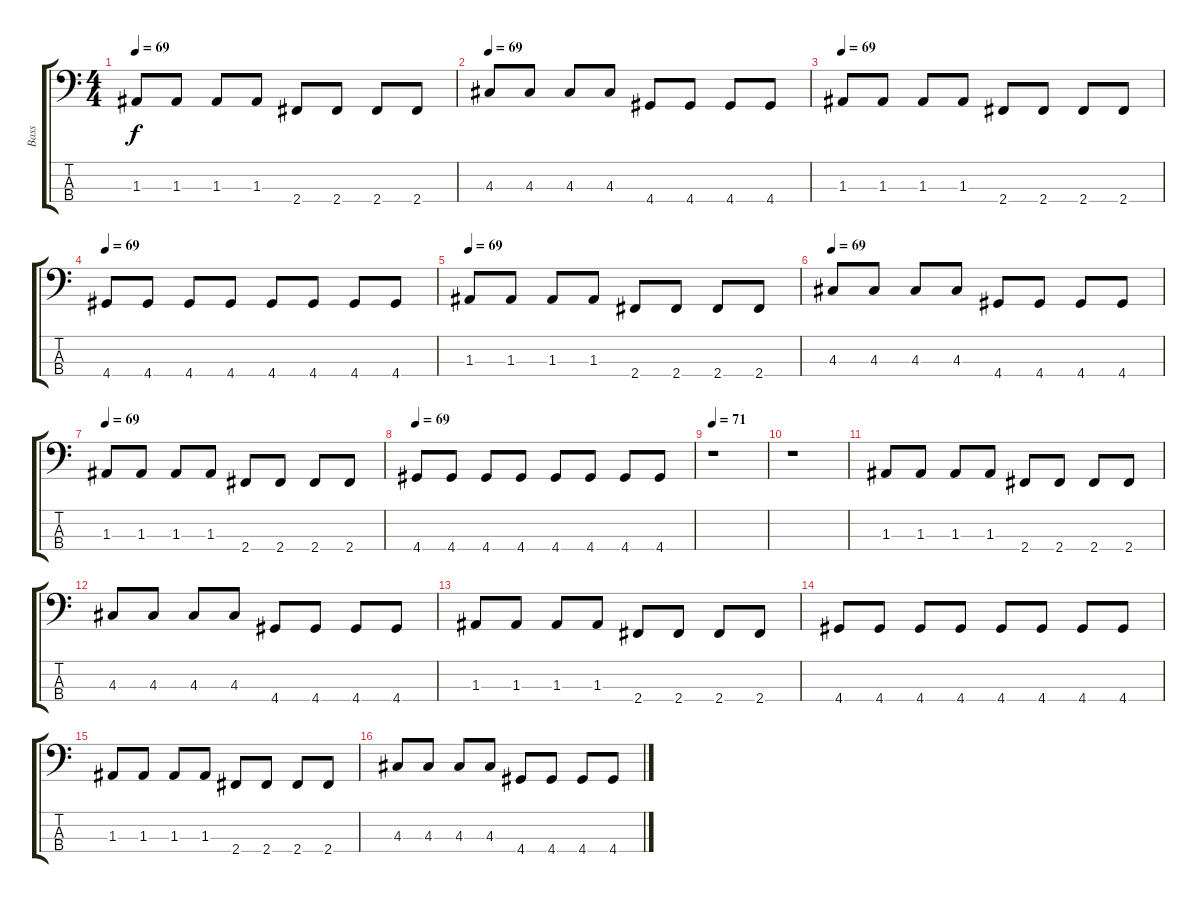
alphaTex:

\track ("Bass" "Bass") {instrument electricbasspick}
\staff {score tabs}
\tuning (G2 D2 A1 E1) {hide}
\ts (4 4)
\tempo 69
\clef f4
\ks c
1.3.8{dy f} 1.3.8 1.3.8 1.3.8 2.4.8 2.4.8 2.4.8 2.4.8 |
\tempo 69
4.3.8 4.3.8 4.3.8 4.3.8 4.4.8 4.4.8 4.4.8 4.4.8 |
\tempo 69
1.3.8 1.3.8 1.3.8 1.3.8 2.4.8 2.4.8 2.4.8 2.4.8 |
\tempo 69
4.4.8 4.4.8 4.4.8 4.4.8 4.4.8 4.4.8 4.4.8 4.4.8 |
\tempo 69
1.3.8 1.3.8 1.3.8 1.3.8 2.4.8 2.4.8 2.4.8 2.4.8 |
\tempo 69
4.3.8 4.3.8 4.3.8 4.3.8 4.4.8 4.4.8 4.4.8 4.4.8 |
\tempo 69
1.3.8 1.3.8 1.3.8 1.3.8 2.4.8 2.4.8 2.4.8 2.4.8 |
\tempo 69
4.4.8 4.4.8 4.4.8 4.4.8 4.4.8 4.4.8 4.4.8 4.4.8 |
\tempo 71
r.1 |
r.1 |
1.3.8 1.3.8 1.3.8 1.3.8 2.4.8 2.4.8 2.4.8 2.4.8 |
4.3.8 4.3.8 4.3.8 4.3.8 4.4.8 4.4.8 4.4.8 4.4.8 |
1.3.8 1.3.8 1.3.8 1.3.8 2.4.8 2.4.8 2.4.8 2.4.8 |
4.4.8 4.4.8 4.4.8 4.4.8 4.4.8 4.4.8 4.4.8 4.4.8 |
1.3.8 1.3.8 1.3.8 1.3.8 2.4.8 2.4.8 2.4.8 2.4.8 |
4.3.8 4.3.8 4.3.8 4.3.8 4.4.8 4.4.8 4.4.8 4.4.8
